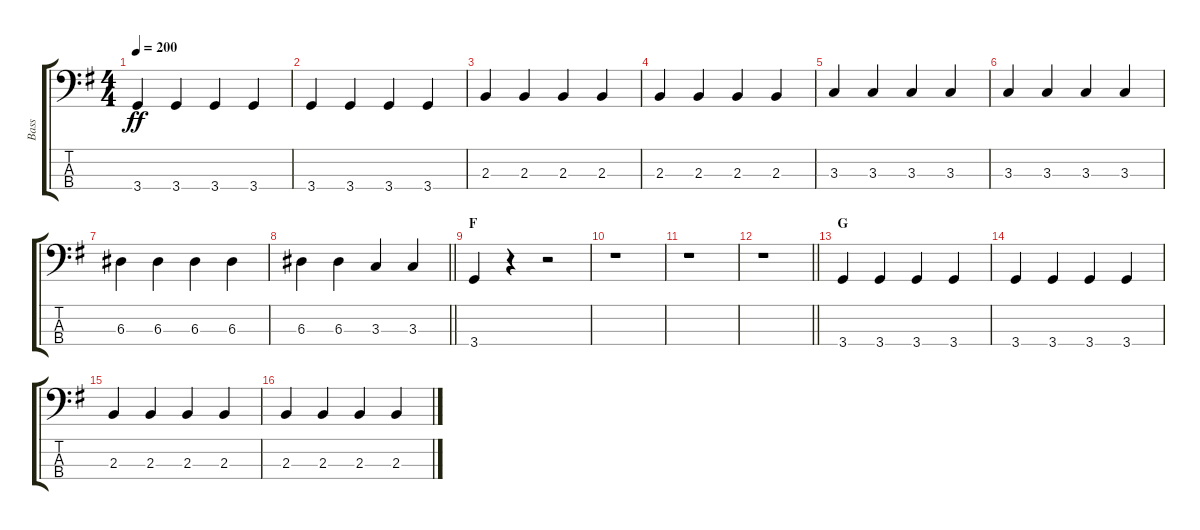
\track ("Bass" "Bass") {instrument electricbassfinger}
\staff {score tabs}
\tuning (G2 D2 A1 E1) {hide}
\ts (4 4)
\tempo 200
\clef f4
\ks g
3.4.4{dy ff} 3.4.4 3.4.4 3.4.4 |
3.4.4 3.4.4 3.4.4 3.4.4 |
2.3.4 2.3.4 2.3.4 2.3.4 |
2.3.4 2.3.4 2.3.4 2.3.4 |
3.3.4 3.3.4 3.3.4 3.3.4 |
3.3.4 3.3.4 3.3.4 3.3.4 |
6.3.4 6.3.4 6.3.4 6.3.4 |
\barLineRight lightlight
6.3.4 6.3.4 3.3.4 3.3.4 |
\section ("" "F")
3.4.4 r.4 r.2 |
r.1 |
r.1 |
\barLineRight lightlight
r.1 |
\section ("" "G")
3.4.4 3.4.4 3.4.4 3.4.4 |
3.4.4 3.4.4 3.4.4 3.4.4 |
2.3.4 2.3.4 2.3.4 2.3.4 |
2.3.4 2.3.4 2.3.4 2.3.4
